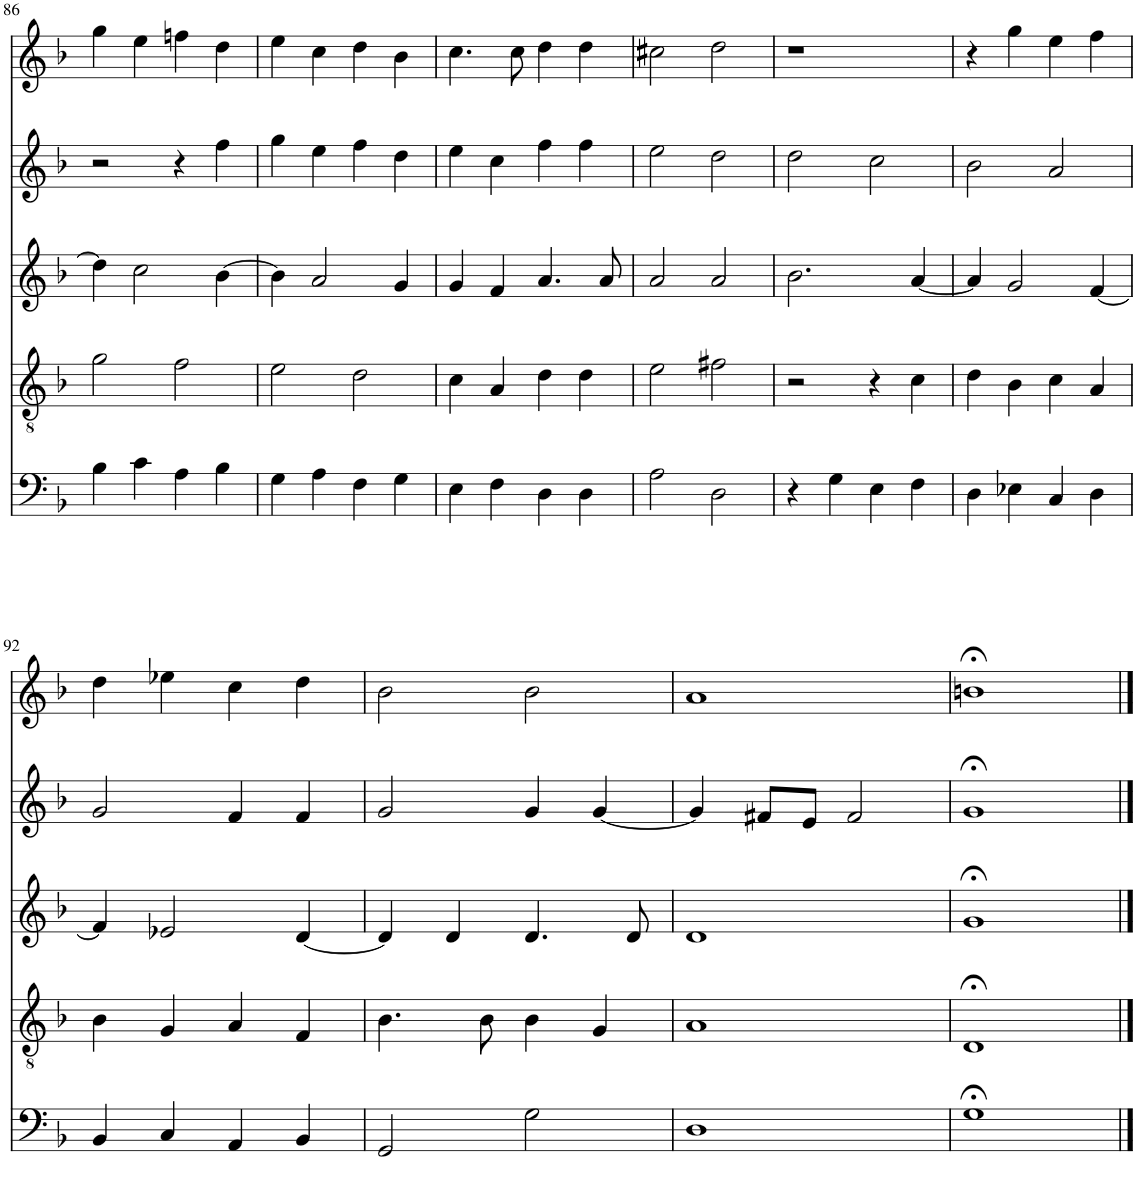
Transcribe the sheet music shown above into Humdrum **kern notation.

**kern	**kern	**kern	**kern	**kern
*part5	*part4	*part3	*part2	*part1
*staff5	*staff4	*staff3	*staff2	*staff1
*I"vox	*I"vox	*I"vox	*I"vox	*I"vox
!!LO:PB:g=z
*clefF4	*clefGv2	*clefG2	*clefG2	*clefG2
*k[b-]	*k[b-]	*k[b-]	*k[b-]	*k[b-]
*M4/4	*M4/4	*M4/4	*M4/4	*M4/4
=86	=86	=86	=86	=86
4B-\	2g\	4dd\]	2r	4gg\
4c\	.	2cc\	.	4ee\
4A\	2f\	.	4r	4ffn\
4B-\	.	[4b-\	4ff\	4dd\
=87	=87	=87	=87	=87
4G\	2e\	4b-\]	4gg\	4ee\
4A\	.	2a/	4ee\	4cc\
4F\	2d\	.	4ff\	4dd\
4G\	.	4g/	4dd\	4b-\
=88	=88	=88	=88	=88
4E\	4c\	4g/	4ee\	4.cc\
4F\	4A/	4f/	4cc\	.
.	.	.	.	8cc\
4D\	4d\	4.a/	4ff\	4dd\
4D\	4d\	.	4ff\	4dd\
.	.	8a/	.	.
=89	=89	=89	=89	=89
2A\	2e\	2a/	2ee\	2cc#X\
2D\	2f#X\	2a/	2dd\	2dd\
=90	=90	=90	=90	=90
4r	2r	2.b-\	2dd\	1r
4G\	.	.	.	.
4E\	4r	.	2cc\	.
4F\	4c\	[4a/	.	.
=91	=91	=91	=91	=91
4D\	4d\	4a/]	2b-\	4r
4E-X\	4B-\	2g/	.	4gg\
4C/	4c\	.	2a/	4ee\
4D\	4A/	[4f/	.	4ff\
!!LO:LB:g=z
=92	=92	=92	=92	=92
4BB-/	4B-\	4f/]	2g/	4dd\
4C/	4G/	2e-X/	.	4ee-X\
4AA/	4A/	.	4f/	4cc\
4BB-/	4F/	[4d/	4f/	4dd\
=93	=93	=93	=93	=93
2GG/	4.B-\	4d/]	2g/	2b-\
.	.	4d/	.	.
.	8B-\	.	.	.
2G\	4B-\	4.d/	4g/	2b-\
.	4G/	.	[4g/	.
.	.	8d/	.	.
=94	=94	=94	=94	=94
1D	1A	1d	4g/]	1a
.	.	.	8f#X/L	.
.	.	.	8e/J	.
.	.	.	2f#/	.
=95	=95	=95	=95	=95
1G;<	1D;<	1g;<	1g;<	1bn;<
==	==	==	==	==
*-	*-	*-	*-	*-
